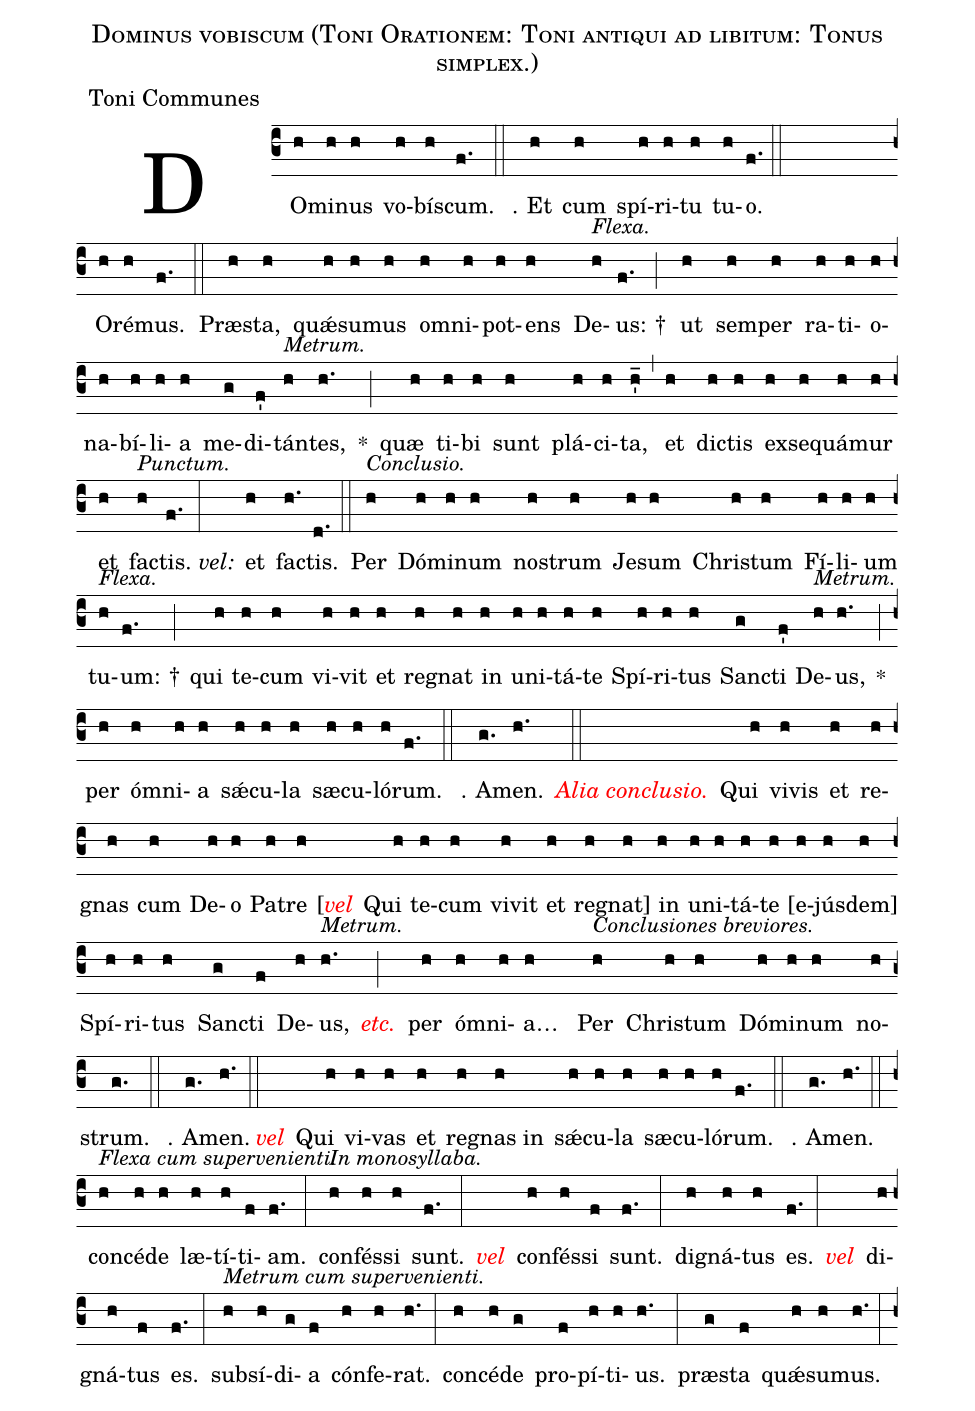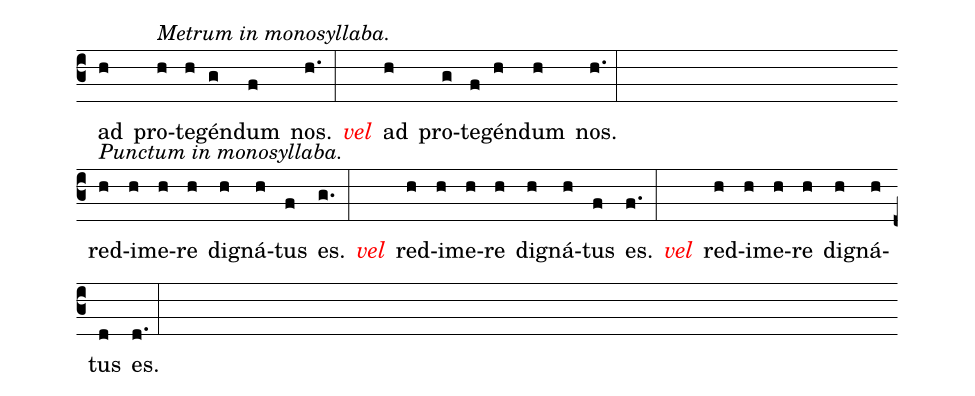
name:Dominus vobiscum (Toni Orationem: Toni antiqui ad libitum: Tonus simplex.);
office-part:Toni Communes;
%%
(c3) DO(h)mi(h)nus(h) vo(h)bís(h)cum.(f.) (::) ℟. Et(h) cum(h) spí(h)ri(h)tu(h) tu(h)o.(f.) (::) (Z)

O(h)ré(h)mus.(f.) (::) Præ(h)sta,(h) quǽ(h)su(h)mus(h) o(h)mni(h)pot(h)ens(h) De<alt>Flexa.</alt>(h)us: †(f.) (;)
ut(h) sem(h)per(h) ra(h)ti(h)o(h)na(h)bí(h)li(h)a(h) me(g)di(f')tán<alt>Metrum.</alt>(h)tes,(h.) *(;)
quæ(h) ti(h)bi(h) sunt(h) plá(h)ci(h)ta,(h'_) (,) et(h) di(h)ctis(h) ex(h)se(h)quá(h)mur(h) et(h) fa<alt>Punctum.</alt>(h)ctis.(f.) (:)
<i>vel:</i>() et(h) fa(h.)ctis.(d.) (::)

<alt>Conclusio.</alt>Per(h) Dó(h)mi(h)num(h) no(h)strum(h) Je(h)sum(h) Chri(h)stum(h) Fí(h)li(h)um(h) tu<alt>Flexa.</alt>(h)um: †(f.) (;)
qui(h) te(h)cum(h) vi(h)vit(h) et(h) re(h)gnat(h) in(h) u(h)ni(h)tá(h)te(h) Spí(h)ri(h)tus(h) San(g)cti(f') De<alt>Metrum.</alt>(h)us,(h.) *(;)
per(h) ó(h)mni(h)a(h) sǽ(h)cu(h)la(h) sæ(h)cu(h)ló(h)rum.(f.) (::) ℟. A(g.)men.(h.) (::)

<v>\rubrique{Alia conclusio.}</v>(//) Qui(h) vivis(h) et(h) re(h)gnas(h) cum(h) De(h)o(h) Pa(h)tre(h) <v>[</v><v>\rubrique{vel}</v>() Qui(h) te(h)cum(h) vivit(h) et(h) re(h)gnat<v>]</v>(h) in(h) u(h)ni(h)tá(h)te(h) <v>[</v>e(h)jús(h)dem<v>]</v>(h) Spí(h)ri(h)tus(h) San(g)cti(f) De(h)us,<alt>Metrum.</alt>(h.) <v>\rubrique{etc.}</v>(;) per(h) ó(h)mni(h)a…(h)

<alt>Conclusiones breviores.</alt> Per(h) Chri(h)stum(h) Dó(h)mi(h)num(h) no(h)strum.(g.) (::) ℟. A(g.)men.(h.) (::) <v>\rubrique{vel}</v>() Qui(h) vi(h)vas(h) et(h) re(h)gnas in(h) sǽ(h)cu(h)la(h) sæ(h)cu(h)ló(h)rum.(f.) (::) ℟. A(g.)men.(h.) (::)

con<alt>Flexa cum supervenienti.</alt>(h)cé(h)de(h) læ(h)tí(h)ti(f)am.(f.) (:)
con<alt>In monosyllaba.</alt>(h)fés(h)si(h) sunt.(f.) (:) <v>\rubrique{vel}</v>(//)
con(h)fés(h)si(f) sunt.(f.) (:)
di(h)gná(h)tus(h) es.(f.) (:)
<v>\rubrique{vel}</v>(//)
di(h)gná(h)tus(f) es.(f.) (:)
sub<alt>Metrum cum supervenienti.</alt>(h)sí(h)di(g)a(f) cón(h)fe(h)rat.(h.) (:)
con(h)cé(h)de(g) pro(f)pí(h)ti(h)us.(h.) (:)
præ(g)sta(f) quǽ(h)su(h)mus.(h.) (:)
ad(h) pro<alt>Metrum in monosyllaba.</alt>(h)te(h)gén(g)dum(f) nos.(h.) (:)
<v>\rubrique{vel}</v>(//)
ad(h) pro(g)te(f)gén(h)dum(h) nos.(h.) (:) (Z-)
red<alt>Punctum in monosyllaba.</alt>(h)i(h)me(h)re(h) di(h)gná(h)tus(f) es.(g.) (:)
<v>\rubrique{vel}</v>(//)
red(h)i(h)me(h)re(h) di(h)gná(h)tus(f) es.(f.) (:)
<v>\rubrique{vel}</v>(//)
red(h)i(h)me(h)re(h) di(h)gná(h)tus(d) es.(d.) (:)

%eng
%DO(h)mi(h)nus(h) vo(h)bís(h)cum.(f.) (::) ℟. Et(h) cum(h) spí(h)ri(h)tu(h) tu(h)o.(f.) (::) (Z)
%
%O(h)ré(h)mus.(f.) (::) Præ(h)sta,(h) quǽ(h)su(h)mus(h) o(h)mni(h)pot(h)ens(h) De(h)<alt>Flex.</alt>us: †(f.) (;)
%ut(h) sem(h)per(h) ra(h)ti(h)o(h)na(h)bí(h)li(h)a(h) me(g)di(f')tán(h)<alt>Metrum.</alt>tes,(h.) *(;)
%quæ(h) ti(h)bi(h) sunt(h) plá(h)ci(h)ta,(h'_) (,) et(h) di(h)ctis(h) ex(h)se(h)quá(h)mur(h) et(h) fa(h)<alt>Full stop.</alt>ctis.(f.) (:)
%<i>or</i>() et(h) fa(h.)ctis.(d.) (::)
%
%<alt>Conclusion.</alt>Per(h) Dó(h)mi(h)num(h) no(h)strum(h) Je(h)sum(h) Chri(h)stum(h) Fí(h)li(h)um(h) tu(h)<alt>Flex.</alt>um: †(f.) (;)
%qui(h) te(h)cum(h) vi(h)vit(h) et(h) re(h)gnat(h) in(h) u(h)ni(h)tá(h)te(h) Spí(h)ri(h)tus(h) San(g)cti(f') De(h)<alt>Metrum.</alt>us,(h.) *(;)
%per(h) ó(h)mni(h)a(h) sǽ(h)cu(h)la(h) sæ(h)cu(h)ló(h)rum.(f.) (::) ℟. A(g)men.(h.) (::)
%
%<v>\rubrique{Another conclusion.}</v>(//) Qui(h) vivis(h) et(h) re(h)gnas(h) cum(h) De(h)o(h) Pa(h)tre(h) <v>[</v><v>\rubrique{or}</v>() Qui(h) te(h)cum(h) vivit(h) et(h) re(h)gnat<v>]</v>(h) in(h) u(h)ni(h)tá(h)te(h) <v>[</v>e(h)jús(h)dem<v>]</v>(h) Spí(h)ri(h)tus(h) San(g)cti(f) De(h)us,<alt>Metrum.</alt>(h.) <v>\rubrique{etc.}</v>(;) per(h) ó(h)mni(h)a…(h)
%<alt>Short conclusion.</alt> Per(h) Chri(h)stum(h) Dó(h)mi(h)num(h) no(h)strum.(g.) ℟. A(g)men.(h.) (::)

%
%
%%%français
%
%O(h)ré(h)mus.(f.) (::) Præ(h)sta,(h) quǽ(h)su(h)mus(h) o(h)mni(h)pot(h)ens(h) De(h)<alt>Flexe.</alt>us: †(f.) (;)
%ut(h) sem(h)per(h) ra(h)ti(h)o(h)na(h)bí(h)li(h)a(h) me(g)di(f')tán(h)<alt>Mètre.</alt>tes,(h.) *(;)
%quæ(h) ti(h)bi(h) sunt(h) plá(h)ci(h)ta,(h'_) (,) et(h) di(h)ctis(h) ex(h)se(h)quá(h)mur(h) et(h) fa(h)<alt>Point.</alt>ctis.(f.) (:)
%<i>vel:</i>() et(h) fa(h.)ctis.(d.) (::)
%
%<alt>Conclusion.</alt>Per(h) Dó(h)mi(h)num(h) no(h)strum(h) Je(h)sum(h) Chri(h)stum(h) Fí(h)li(h)um(h) tu(h)<alt>Flexe.</alt>um: †(f.) (;)
%qui(h) te(h)cum(h) vi(h)vit(h) et(h) re(h)gnat(h) in(h) u(h)ni(h)tá(h)te(h) Spí(h)ri(h)tus(h) San(g)cti(f') De(h)<alt>Mètre.</alt>us,(h.) *(;)
%per(h) ó(h)mni(h)a(h) sǽ(h)cu(h)la(h) sæ(h)cu(h)ló(h)rum.(f.) (::) ℟. A(g)men.(h.) (::)
%
%<v>\rubrique{Autre conclusion:}</v>(//) Qui(h) vivis(h) et(h) re(h)gnas(h) cum(h) De(h)o(h) Pa(h)tre(h) <v>[</v><v>\rubrique{ou}</v>() Qui(h) te(h)cum(h) vivit(h) et(h) re(h)gnat<v>]</v>(h) in(h) u(h)ni(h)tá(h)te(h) <v>[</v>e(h)jús(h)dem<v>]</v>(h) Spí(h)ri(h)tus(h) San(g)cti(f) De(h)us,<alt>Metrum.</alt>(h.) <v>\rubrique{etc.}</v>(;) per(h) ó(h)mni(h)a…(h)
%
%<alt>Conclusion briève.</alt> Per(h) Chri(h)stum(h) Dó(h)mi(h)num(h) no(h)strum.(g.) ℟. A(g)men.(h.) (::)
